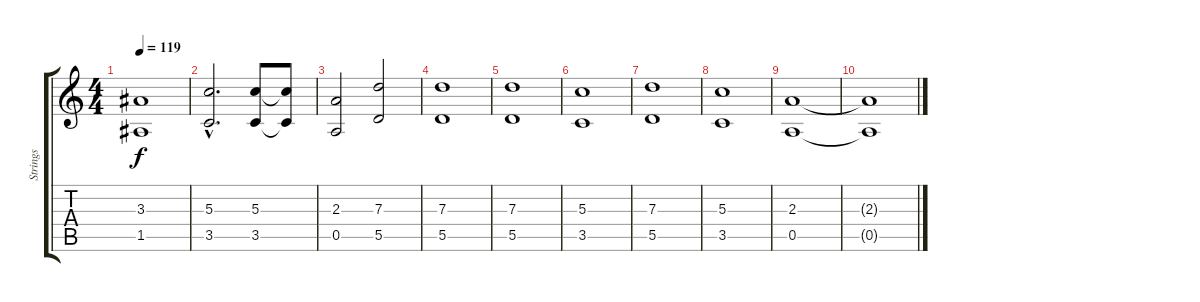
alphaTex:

\track ("Strings" "Strings") {instrument stringensemble1}
\staff {score tabs}
\tuning (E5 B4 G4 D4 A3 E3) {hide}
\ts (4 4)
\tempo 119
\clef g2
\ks c
(3.3 1.5).1{dy f volume 16} |
(5.3{hac} 3.5{hac}).2{d} (5.3 3.5).8{volume 13} (5.3{t} 3.5{t}).8 |
(2.3 0.5).2 (7.3 5.5).2 |
(7.3 5.5).1 |
(7.3 5.5).1{volume 16} |
(5.3 3.5).1{volume 14} |
(7.3 5.5).1{volume 16} |
(5.3 3.5).1{volume 14} |
(2.3 0.5).1 |
(2.3{t} 0.5{t}).1
